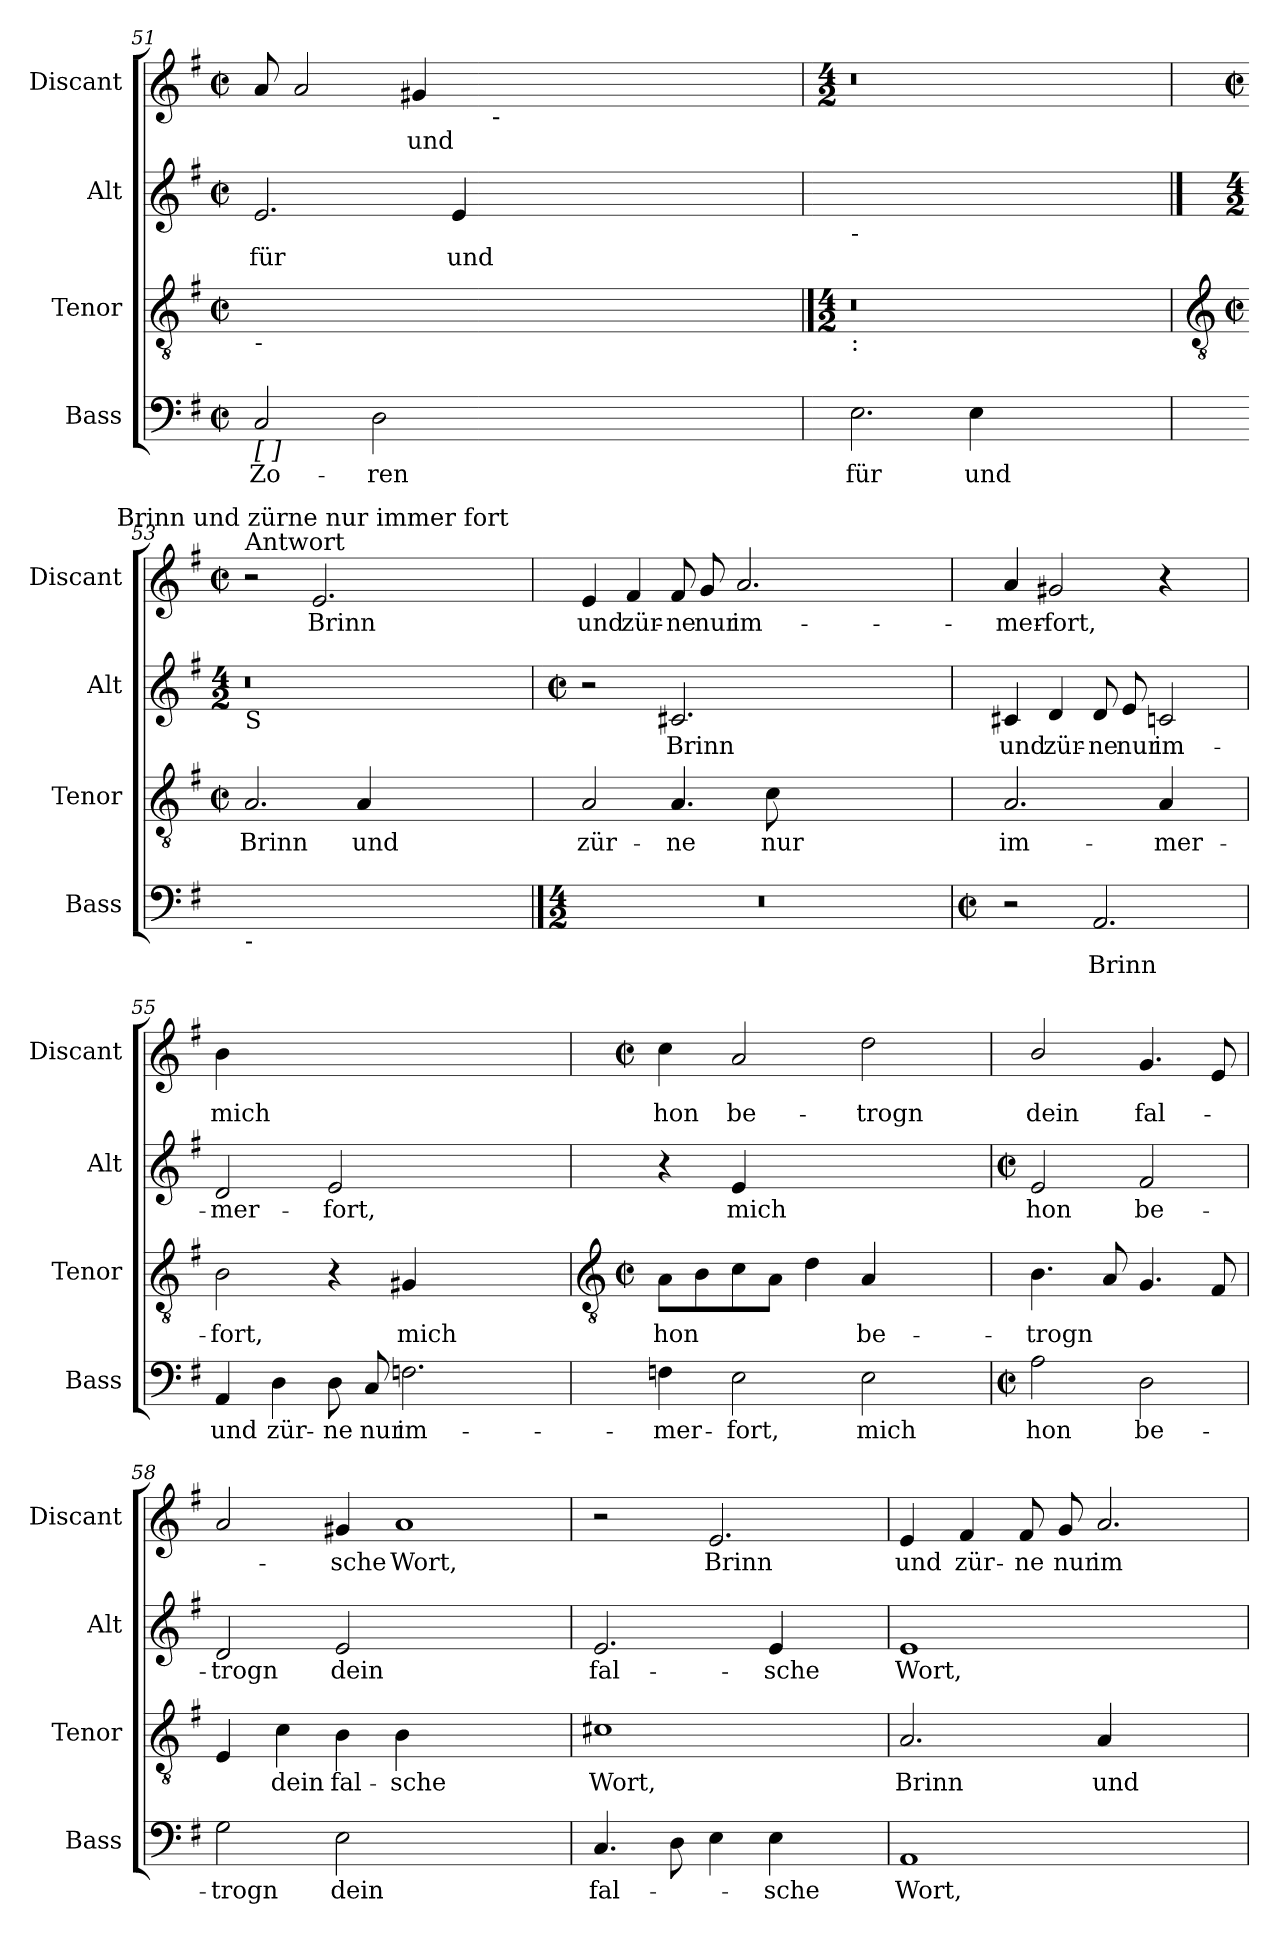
**kern	**text	**kern	**text	**kern	**text	**kern	**text
*part4	*part4	*part3	*part3	*part2	*part2	*part1	*part1
*staff4	*staff4	*staff3	*staff3	*staff2	*staff2	*staff1	*staff1
*I"Bass	*	*I"Tenor	*	*I"Alt	*	*I"Discant	*
*I'Bass	*	*I'Tenor	*	*I'Alt	*	*I'Discant	*
*clefF4	*	*clefGv2	*	*clefG2	*	*clefG2	*
*k[f#]	*	*k[f#]	*	*k[f#]	*	*k[f#]	*
*G:	*	*G:	*	*G:	*	*G:	*
*M2/2	*	*M2/2	*	*M2/2	*	*M2/2	*
*met(c|)	*	*met(c|)	*	*met(c|)	*	*met(c|)	*
=51	=51	=51	=51	=51	=51	=51	=51
!	!	!LO:TX:b:t=-	!	!	!	!	!
!LO:TX:b:t=[   ]	!	!	!	!	!	!	!
!	!LO:LY:b	!	!LO:LY:b	!	!LO:LY:b	!	!
*	*	*	*	*	*	*^	*
2C	Zo-	0c#X;<yy	für.	2.e	für	8a	1ryy	.
.	.	.	.	.	.	2a	.	.
!	!LO:LY:b	!	!	!	!	!	!	!
2D	-ren	.	.	.	.	.	.	.
!	!	!	!	!	!	!	!	!LO:LY:b
.	.	.	.	.	.	4g#X	.	und
!	!	!	!	!	!LO:LY:b	!	!	!
.	.	.	.	4e	und	.	.	.
!	!	!	!	!	!	!LO:TX:b:t=-	!	!
!	!	!	!	!	!	!	!	!LO:LY:b
.	.	.	.	.	.	0a;<yy	.	für.
1...ryy	.	.	.	1...ryy	.	.	1...ryy	.
.	.	2..ryy	.	.	.	.	.	.
*	*	*	*	*	*	*v	*v	*
!!LO:LB:g=z
=52	=52	==52	=52	=52	=52	=52	=52
*	*	*M4/2	*	*	*	*M4/2	*
!	!	!	!	!LO:TX:b:t=-	!	!	!
!	!	!LO:TX:b:t=&colon;	!	!	!	!	!
!	!LO:LY:b	!	!	!	!LO:LY:b	!	!
2.E	für	0r	.	0e;<yy	für.	0r	.
!	!LO:LY:b	!	!	!	!	!	!
4E	und	.	.	.	.	.	.
1ryy	.	.	.	.	.	.	.
!!LO:LB:g=z
=53	=53	=53	=53	==53	=53	=53	=53
*	*	*clefGv2	*	*	*	*	*
*	*	*M2/2	*	*M4/2	*	*M2/2	*
*	*	*met(c|)	*	*	*	*met(c|)	*
!	!	!	!	!	!	!LO:TX:a:t=Antwort	!
!	!	!	!	!LO:TX:b:t=S	!	!	!
!LO:TX:b:t=-	!	!	!	!	!	!	!
!	!LO:LY:b	!	!LO:LY:b	!	!	!	!
0AA;<yy	für.	2.A	Brinn	0r	.	2r	.
!	!	!	!	!	!	!LO:TX:a:cj:t=Brinn und zürne nur immer fort	!
!	!	!	!	!	!	!	!LO:LY:b
.	.	.	.	.	.	2.e	Brinn
!	!	!	!LO:LY:b	!	!	!	!
.	.	4A	und	.	.	.	.
.	.	1ryy	.	.	.	.	.
.	.	.	.	.	.	2.ryy	.
!!LO:LB:g=z
==54A	=54A	=54A	=54A	=54A	=54A	=54A	=54A
*M4/2	*	*	*	*M2/2	*	*	*
*	*	*	*	*met(c|)	*	*	*
!	!	!	!LO:LY:b	!	!	!	!LO:LY:b
0r	.	2A	zür-	2r	.	4e	und
!	!	!	!	!	!	!	!LO:LY:b
.	.	.	.	.	.	4f#	zür-
!	!	!	!LO:LY:b	!	!LO:LY:b	!	!LO:LY:b
.	.	4.A	-ne	2.c#X	Brinn	8f#	-ne
!	!	!	!	!	!	!	!LO:LY:b
.	.	.	.	.	.	8g	nur
!	!	!	!	!	!	!	!LO:LY:b
.	.	.	.	.	.	2.a	im-
!	!	!	!LO:LY:b	!	!	!	!
.	.	8c	nur	.	.	.	.
.	.	1ryy	.	.	.	.	.
.	.	.	.	2.ryy	.	.	.
.	.	.	.	.	.	2ryy	.
!!LO:LB:g=z
=55A	=55A	=55A	=55A	=55A	=55A	=55A	=55A
*M2/2	*	*	*	*	*	*	*
*met(c|)	*	*	*	*	*	*	*
!	!	!	!LO:LY:b	!	!LO:LY:b	!	!LO:LY:b
2r	.	2.A	im-	4c#	und	4a	-mer-
!	!	!	!	!	!LO:LY:b	!	!LO:LY:b
.	.	.	.	4d	zür-	2g#X	-fort,
!	!LO:LY:b	!	!	!	!LO:LY:b	!	!
2.AA	Brinn	.	.	8d	-ne	.	.
!	!	!	!	!	!LO:LY:b	!	!
.	.	.	.	8e	nur	.	.
!	!	!	!LO:LY:b	!	!LO:LY:b	!	!
.	.	4A	-mer-	2cn	im-	4r	.
.	.	4ryy	.	.	.	4ryy	.
=55B	=55B	=55B	=55B	=55B	=55B	=55B	=55B
!	!LO:LY:b	!	!LO:LY:b	!	!LO:LY:b	!	!LO:LY:b
4AA	und	2B	-fort,	2d	-mer-	4b	mich
!	!LO:LY:b	!	!	!	!	!	!
4D	zür-	.	.	.	.	1ryy	.
!	!LO:LY:b	!	!	!	!LO:LY:b	!	!
8D	-ne	4r	.	2e	-fort,	.	.
!	!LO:LY:b	!	!	!	!	!	!
8C	nur	.	.	.	.	.	.
!	!LO:LY:b	!	!LO:LY:b	!	!	!	!
2.Fn	im-	4G#X	mich	.	.	.	.
.	.	2ryy	.	2ryy	.	.	.
.	.	.	.	.	.	4ryy	.
!!LO:LB:g=z
=56	=56	=56	=56	=56	=56	=56	=56
*	*	*clefGv2	*	*	*	*	*
*	*	*M2/2	*	*	*	*M2/2	*
*	*	*met(c|)	*	*	*	*met(c|)	*
!	!LO:LY:b	!	!LO:LY:b	!	!	!	!LO:LY:b
*	*	*	*	*	*	*^	*
4Fn	-mer-	8AL	hon	4r	.	4cc	2ryy	hon
.	.	8B	.	.	.	.	.	.
!	!LO:LY:b	!	!	!	!LO:LY:b	!	!	!LO:LY:b
2E	-fort,	8c	.	4e	mich	2a	.	be-
.	.	8AJ	.	.	.	.	.	.
.	.	4d	.	2.ryy	.	.	4ryy	.
!	!LO:LY:b	!	!LO:LY:b	!	!	!	!	!LO:LY:b
2E	mich	4A	be-	.	.	2dd	8ryy	-trogn
.	.	.	.	.	.	.	8ryy	.
.	.	4ryy	.	.	.	.	4ryy	.
!!LO:LB:g=z	!!
=56	=56	=56	=56	=56	=56	=56	=56	=56
*M2/2	*	*	*	*M2/2	*	*	*	*
*met(c|)	*	*	*	*met(c|)	*	*	*	*
!	!LO:LY:b	!	!LO:LY:b	!	!LO:LY:b	!	!	!LO:LY:b
2A	hon	4.B	-trogn	2e	hon	2b	1ryy	dein
.	.	8A	.	.	.	.	.	.
!	!LO:LY:b	!	!	!	!LO:LY:b	!	!	!LO:LY:b
2D	be-	4.G	.	2f#	be-	4.g	.	fal-
.	.	8F#	.	.	.	8e	.	.
=58	=58	=58	=58	=58	=58	=58	=58	=58
!	!LO:LY:b	!	!	!	!LO:LY:b	!	!	!
2G	-trogn	4E	.	2d	-trogn	2a	1..ryy	.
!	!	!	!LO:LY:b	!	!	!	!	!
.	.	4c	dein	.	.	.	.	.
!	!LO:LY:b	!	!LO:LY:b	!	!LO:LY:b	!	!	!LO:LY:b
2E	dein	4B	fal-	2e	dein	4g#X	.	-sche
!	!	!	!LO:LY:b	!	!	!	!	!LO:LY:b
.	.	4B	-sche	.	.	1a	.	Wort,
2.ryy	.	2.ryy	.	2.ryy	.	.	.	.
=59	=59	=59	=59	=59	=59	=59	=59	=59
!	!LO:LY:b	!	!LO:LY:b	!	!LO:LY:b	!	!	!
4.C	fal-	1c#X	Wort,	2.e	fal-	2r	1ryy	.
8D	.	.	.	.	.	.	.	.
!	!	!	!	!	!	!	!	!LO:LY:b
4E	.	.	.	.	.	2.e	.	Brinn
!	!LO:LY:b	!	!	!	!LO:LY:b	!	!	!
4E	-sche	.	.	4e	-sche	.	.	.
4ryy	.	4ryy	.	4ryy	.	.	4ryy	.
=60	=60	=60	=60	=60	=60	=60	=60	=60
!	!LO:LY:b	!	!LO:LY:b	!	!LO:LY:b	!	!	!LO:LY:b
1AA	Wort,	2.A	Brinn	1e	Wort,	4e	1.ryy	und
!	!	!	!	!	!	!	!	!LO:LY:b
.	.	.	.	.	.	4f#	.	zür-
!	!	!	!	!	!	!	!	!LO:LY:b
.	.	.	.	.	.	8f#	.	-ne
!	!	!	!	!	!	!	!	!LO:LY:b
.	.	.	.	.	.	8g	.	nur
!	!	!	!LO:LY:b	!	!	!	!	!LO:LY:b
.	.	4A	und	.	.	2.a	.	im-
2ryy	.	2ryy	.	2ryy	.	.	.	.
*	*	*	*	*	*	*v	*v	*
=	=	=	=	=	=	=	=
*-	*-	*-	*-	*-	*-	*-	*-
